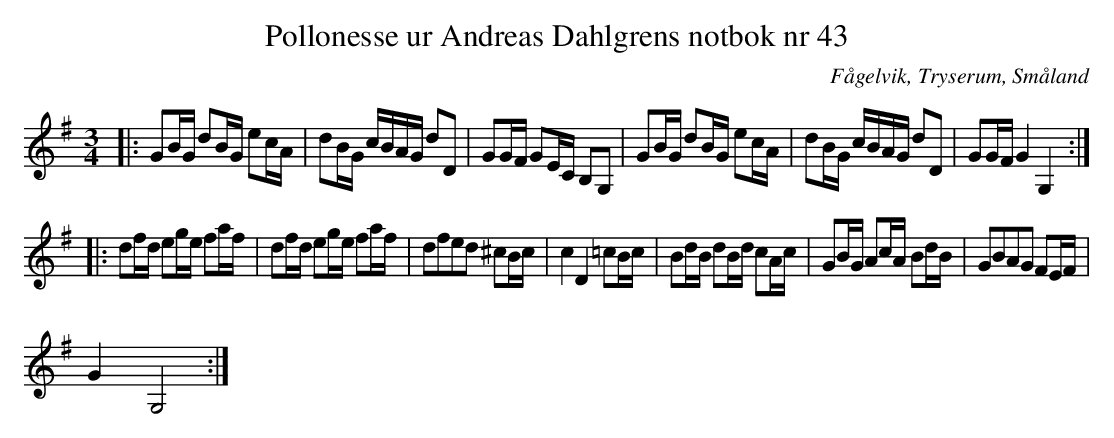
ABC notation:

X:1
T:Pollonesse ur Andreas Dahlgrens notbok nr 43
O:Fågelvik, Tryserum, Småland
M:3/4
L:1/16
K:G
|: G2BG d2BG e2cA | d2BG cBAG d2D2 | G2GF G2EC B,2G,2 | G2BG d2BG e2cA | d2BG cBAG d2D2 | G2GF G4 G,4 ::
d2fd e2ge f2af | d2fd e2ge f2af | d2f2e2d2 ^c2Bc | c4 D4 =c2Bc | B2dB d2Bd c2Ac | G2BG A2cA B2dB | G2B2A2G2 F2EF |
G4 G,8 :|
